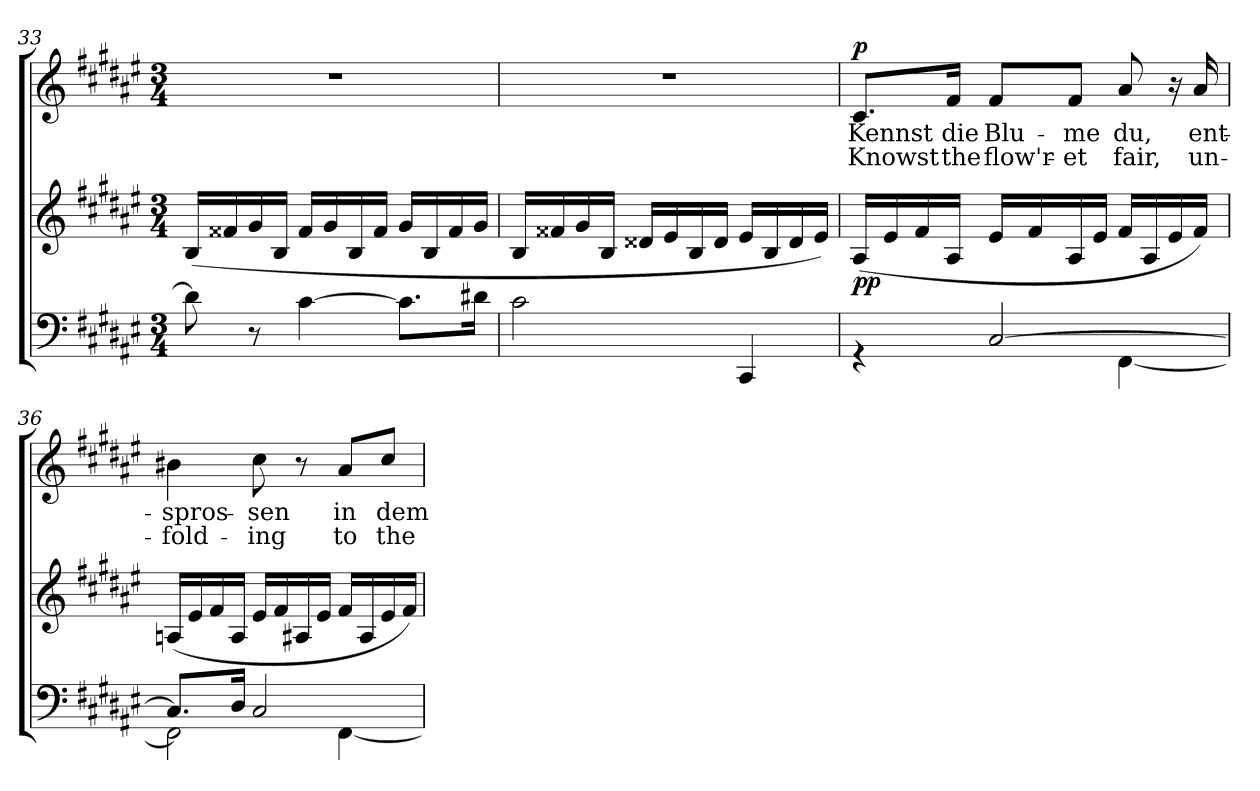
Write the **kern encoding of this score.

**kern	**kern	**dynam	**kern	**text	**text	**dynam
*part2	*part2	*part2	*part1	*part1	*part1	*part1
*staff3	*staff2	*staff2/3	*staff1	*staff1	*staff1	*staff1
*clefF4	*clefG2	*	*clefG2	*	*	*
*k[f#c#g#d#a#e#]	*k[f#c#g#d#a#e#]	*	*k[f#c#g#d#a#e#]	*	*	*
*M3/4	*M3/4	*	*M3/4	*	*	*
=33	=33	=33	=33	=33	=33	=33
8d\]	(>16B/LL	.	2.r	.	.	.
.	16f##X/	.	.	.	.	.
8r	16g#/	.	.	.	.	.
.	16B/JJ	.	.	.	.	.
!	!	!LO:DY:b=2	!	!	!	!
!	!	!LO:DY:n=1:b=2	!	!	!	!
!	!	!LO:DY:n=2:b	!	!	!	!
[4c#\	16f##/LL	other-dynamics p pp	.	.	.	.
.	16g#/	.	.	.	.	.
.	16B/	.	.	.	.	.
.	16f##/JJ	.	.	.	.	.
8.c#\L]	16g#/LL	.	.	.	.	.
.	16B/	.	.	.	.	.
.	16f##/	.	.	.	.	.
16d#X\Jk	16g#/JJ	.	.	.	.	.
!!LO:PB:g=z
=34	=34	=34	=34	=34	=34	=34
2c#\	16B/LL	.	2.r	.	.	.
.	16f##X/	.	.	.	.	.
.	16g#/	.	.	.	.	.
.	16B/JJ	.	.	.	.	.
.	16d##X/LL	.	.	.	.	.
.	16e#/	.	.	.	.	.
.	16B/	.	.	.	.	.
.	16d##/JJ	.	.	.	.	.
4CC#/	16e#/LL	.	.	.	.	.
.	16B/	.	.	.	.	.
.	16d##/	.	.	.	.	.
.	16e#/JJ)	.	.	.	.	.
=35	=35	=35	=35	=35	=35	=35
*^	*	*	*	*	*	*
!	!	!	!LO:DY:b	!	!LO:LY:b	!LO:LY:b	!LO:DY:a
4rGG	2ryy	(>16A#/LL	pp	8.c#/L	Kennst	Knowst	p
.	.	16e#/	.	.	.	.	.
.	.	16f#/	.	.	.	.	.
!	!	!	!	!	!LO:LY:b	!LO:LY:b	!
.	.	16A#/JJ	.	16f#/Jk	die	the	.
!	!	!	!	!	!LO:LY:b	!LO:LY:b	!
[2C#/	.	16e#/LL	.	8f#/L	Blu-	flow'r-	.
.	.	16f#/	.	.	.	.	.
!	!	!	!	!	!LO:LY:b	!LO:LY:b	!
.	.	16A#/	.	8f#/J	-me	-et	.
.	.	16e#/JJ	.	.	.	.	.
!	!	!	!	!	!LO:LY:b	!LO:LY:b	!
.	[4FF#\	16f#/LL	.	8a#/	du,	fair,	.
.	.	16A#/	.	.	.	.	.
.	.	16e#/	.	16r	.	.	.
!	!	!	!	!	!LO:LY:b	!LO:LY:b	!
.	.	16f#/JJ)	.	16a#/	ent-	un-	.
=36	=36	=36	=36	=36	=36	=36	=36
!	!	!	!	!	!LO:LY:b	!LO:LY:b	!
8.C#/L]	2FF#\]	(>16An/LL	.	4b#X\	-spros-	-fold-	.
.	.	16e#/	.	.	.	.	.
.	.	16f#/	.	.	.	.	.
16D#/Jk	.	16A/JJ	.	.	.	.	.
!	!	!	!	!	!LO:LY:b	!LO:LY:b	!
2C#/	.	16e#/LL	.	8cc#\	-sen	-ing	.
.	.	16f#/	.	.	.	.	.
.	.	16A#X/	.	8r	.	.	.
.	.	16e#/JJ	.	.	.	.	.
!	!	!	!	!	!LO:LY:b	!LO:LY:b	!
.	[4FF#\	16f#/LL	.	8a#/L	in	to	.
.	.	16A#/	.	.	.	.	.
!	!	!	!	!	!LO:LY:b	!LO:LY:b	!
.	.	16e#/	.	8cc#/J	dem	the	.
.	.	16f#/JJ)	.	.	.	.	.
*v	*v	*	*	*	*	*	*
=	=	=	=	=	=	=
*-	*-	*-	*-	*-	*-	*-
